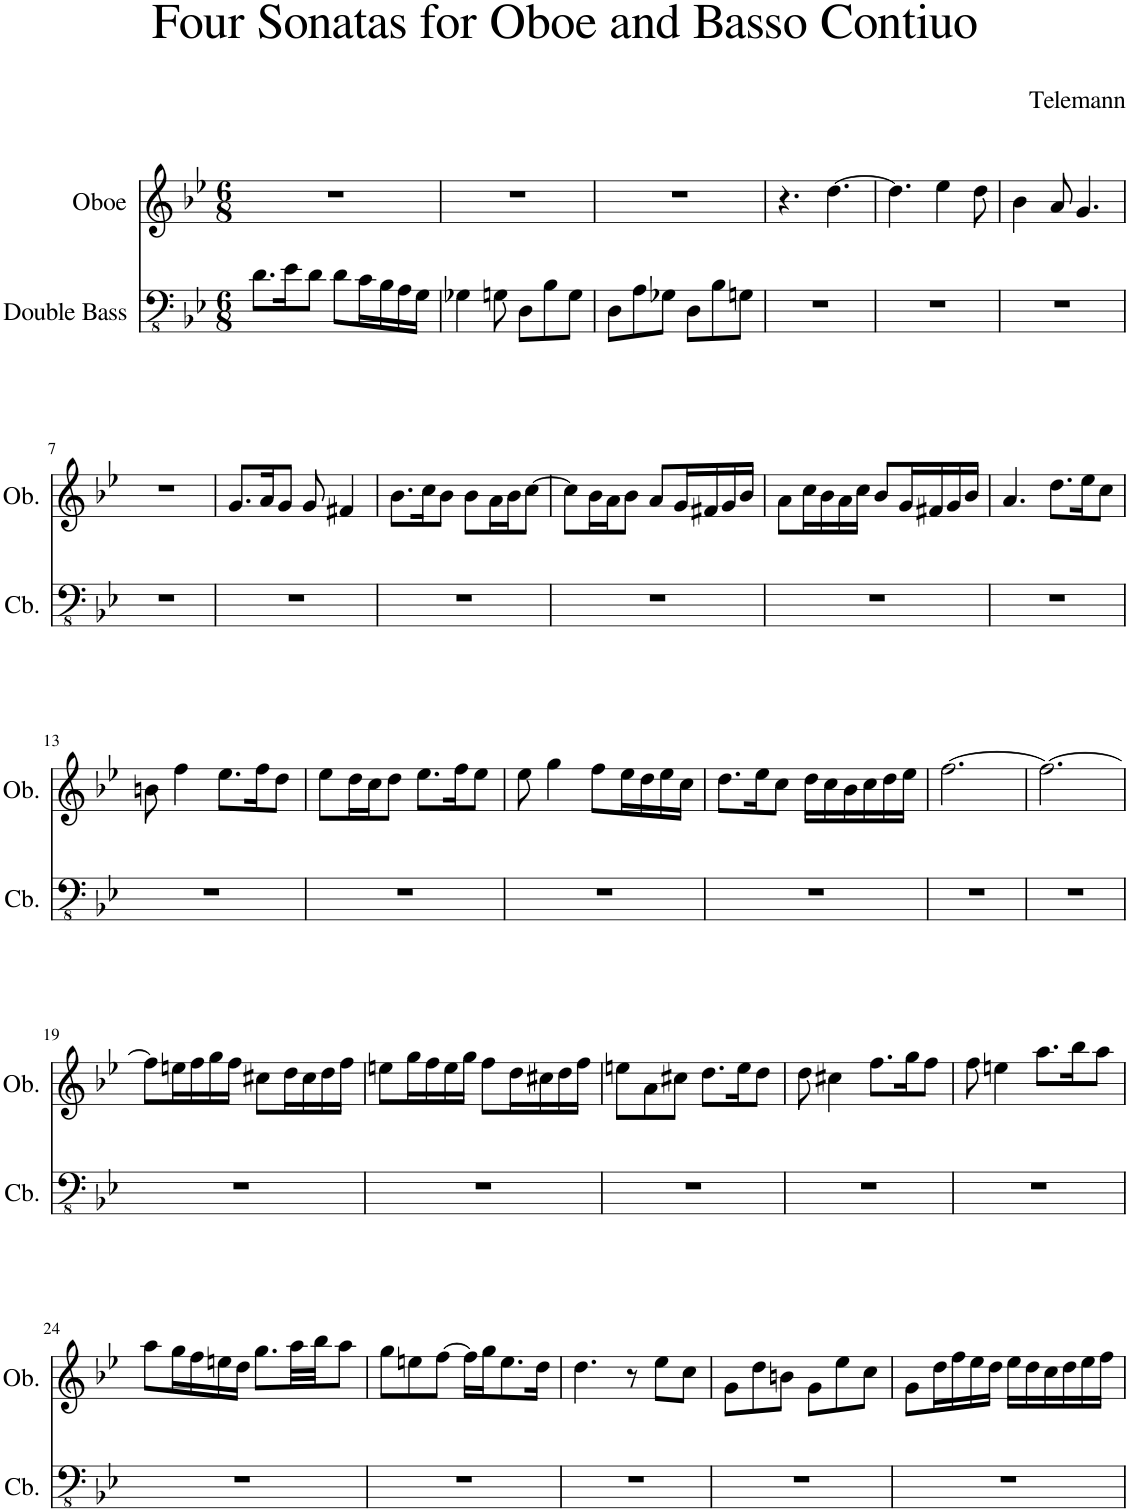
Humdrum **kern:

**kern	**kern
*part2	*part1
*staff2	*staff1
*I"Double Bass	*I"Oboe
*	*I'Ob.
*clefFv4	*clefG2
*Trd7c12	*
*k[b-e-]	*k[b-e-]
*M6/8	*M6/8
=1	=1
8.D\L	2.r
16E-\K	.
8D\J	.
8D\L	.
16C\L	.
16BB-\	.
16AA\	.
16GG\JJ	.
=2	=2
4GG-X\	2.r
8GGn\	.
8DD\L	.
8BB-\	.
8GG\J	.
=3	=3
8DD\L	2.r
8AA\	.
8GG-X\J	.
8DD\L	.
8BB-\	.
8GGn\J	.
=4	=4
2.r	4.r
.	[4.dd\
=5	=5
2.r	4.dd\]
.	4ee-\
.	8dd\
=6	=6
2.r	4b-\
.	8a/
.	4.g/
!!LO:LB:g=z
=7	=7
2.r	2.r
=8	=8
2.r	8.g/L
.	16a/K
.	8g/J
.	8g/
.	4f#X/
=9	=9
2.r	8.b-\L
.	16cc\K
.	8b-\J
.	8b-\L
.	16a\L
.	16b-\J
.	[8cc\J
=10	=10
2.r	8cc\L]
.	16b-\L
.	16a\J
.	8b-\J
.	8a/L
.	16g/L
.	16f#X/
.	16g/
.	16b-/JJ
=11	=11
2.r	8a\L
.	16cc\L
.	16b-\
.	16a\
.	16cc\JJ
.	8b-/L
.	16g/L
.	16f#X/
.	16g/
.	16b-/JJ
=12	=12
2.r	4.a/
.	8.dd\L
.	16ee-\K
.	8cc\J
!!LO:LB:g=z
=13	=13
2.r	8bn\
.	4ff\
.	8.ee-\L
.	16ff\K
.	8dd\J
=14	=14
2.r	8ee-\L
.	16dd\L
.	16cc\J
.	8dd\J
.	8.ee-\L
.	16ff\K
.	8ee-\J
=15	=15
2.r	8ee-\
.	4gg\
.	8ff\L
.	16ee-\L
.	16dd\
.	16ee-\
.	16cc\JJ
=16	=16
2.r	8.dd\L
.	16ee-\K
.	8cc\J
.	16dd\LL
.	16cc\
.	16b-\
.	16cc\
.	16dd\
.	16ee-\JJ
=17	=17
2.r	[2.ff\
=18	=18
2.r	2.ff\_
!!LO:LB:g=z
=19	=19
2.r	8ff\L]
.	16een\L
.	16ff\
.	16gg\
.	16ff\JJ
.	8cc#X\L
.	16dd\L
.	16cc#\
.	16dd\
.	16ff\JJ
=20	=20
2.r	8een\L
.	16gg\L
.	16ff\
.	16ee\
.	16gg\JJ
.	8ff\L
.	16dd\L
.	16cc#X\
.	16dd\
.	16ff\JJ
=21	=21
2.r	8een\L
.	8a\
.	8cc#X\J
.	8.dd\L
.	16ee\K
.	8dd\J
=22	=22
2.r	8dd\
.	4cc#X\
.	8.ff\L
.	16gg\K
.	8ff\J
=23	=23
2.r	8ff\
.	4een\
.	8.aa\L
.	16bb-\K
.	8aa\J
!!LO:LB:g=z
=24	=24
2.r	8aa\L
.	16gg\L
.	16ff\
.	16een\
.	16dd\JJ
.	8.gg\L
.	32aa\LL
.	32bb-\JJ
.	8aa\J
=25	=25
2.r	8gg\L
.	8een\
.	[8ff\J
.	16ff\LL]
.	16gg\J
.	8.ee\
.	16dd\Jk
=26	=26
2.r	4.dd\
.	8r
.	8ee-\L
.	8cc\J
=27	=27
2.r	8g\L
.	8dd\
.	8bn\J
.	8g\L
.	8ee-\
.	8cc\J
=28	=28
2.r	8g\L
.	16dd\L
.	16ff\
.	16ee-\
.	16dd\JJ
.	16ee-\LL
.	16dd\
.	16cc\
.	16dd\
.	16ee-\
.	16ff\JJ
=	=
*-	*-
